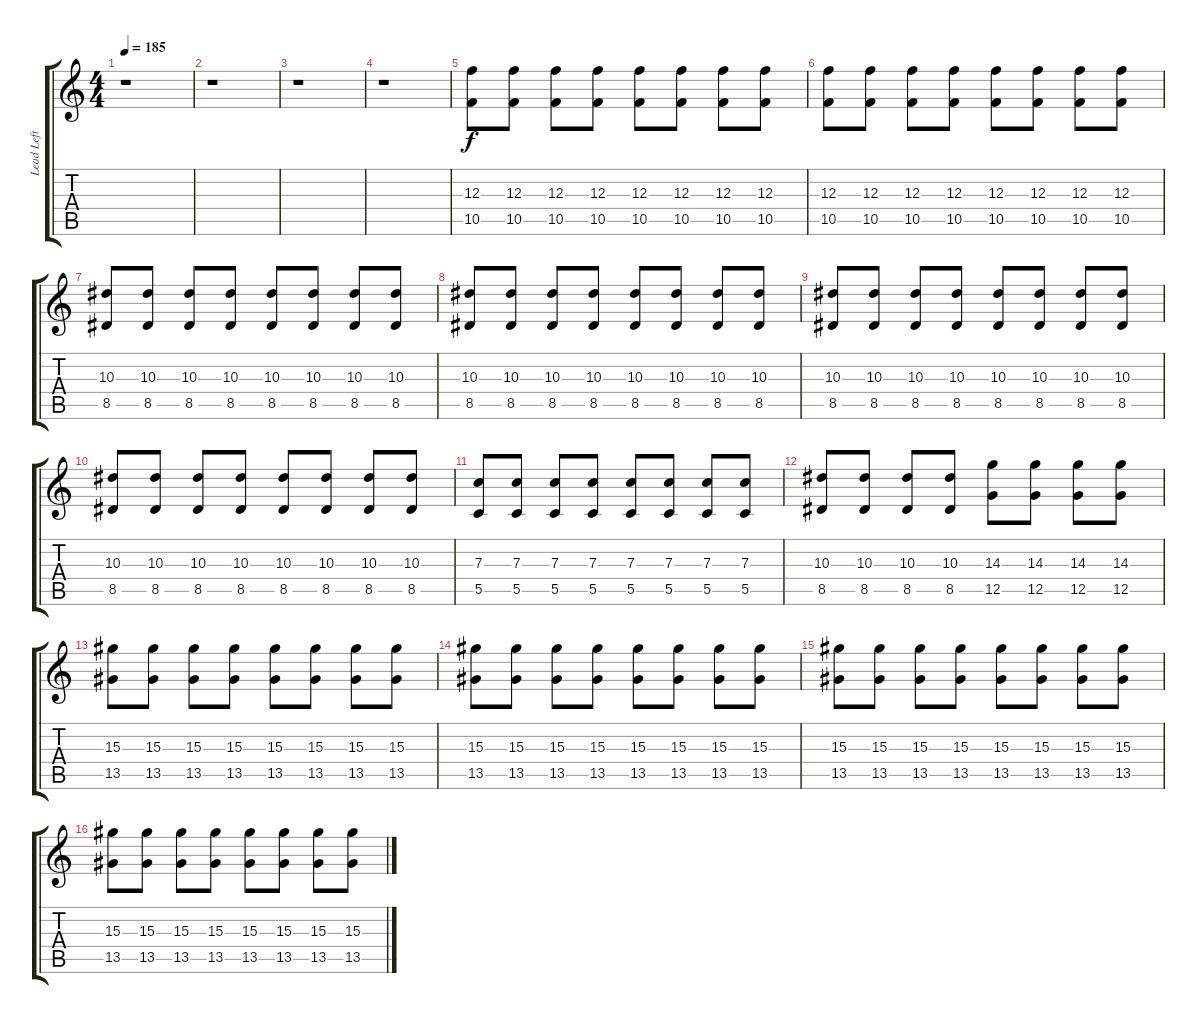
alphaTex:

\track ("Lead Left" "Lead Left") {instrument distortionguitar}
\staff {score tabs}
\tuning (D4 A3 F3 C3 G2 C2) {hide}
\ts (4 4)
\tempo 185
\clef g2
\ks c
r.1{dy f} |
r.1 |
r.1 |
r.1 |
(12.3 10.5).8 (12.3 10.5).8 (12.3 10.5).8 (12.3 10.5).8 (12.3 10.5).8 (12.3 10.5).8 (12.3 10.5).8 (12.3 10.5).8 |
(12.3 10.5).8 (12.3 10.5).8 (12.3 10.5).8 (12.3 10.5).8 (12.3 10.5).8 (12.3 10.5).8 (12.3 10.5).8 (12.3 10.5).8 |
(10.3 8.5).8 (10.3 8.5).8 (10.3 8.5).8 (10.3 8.5).8 (10.3 8.5).8 (10.3 8.5).8 (10.3 8.5).8 (10.3 8.5).8 |
(10.3 8.5).8 (10.3 8.5).8 (10.3 8.5).8 (10.3 8.5).8 (10.3 8.5).8 (10.3 8.5).8 (10.3 8.5).8 (10.3 8.5).8 |
(10.3 8.5).8 (10.3 8.5).8 (10.3 8.5).8 (10.3 8.5).8 (10.3 8.5).8 (10.3 8.5).8 (10.3 8.5).8 (10.3 8.5).8 |
(10.3 8.5).8 (10.3 8.5).8 (10.3 8.5).8 (10.3 8.5).8 (10.3 8.5).8 (10.3 8.5).8 (10.3 8.5).8 (10.3 8.5).8 |
(7.3 5.5).8 (7.3 5.5).8 (7.3 5.5).8 (7.3 5.5).8 (7.3 5.5).8 (7.3 5.5).8 (7.3 5.5).8 (7.3 5.5).8 |
(10.3 8.5).8 (10.3 8.5).8 (10.3 8.5).8 (10.3 8.5).8 (14.3 12.5).8 (14.3 12.5).8 (14.3 12.5).8 (14.3 12.5).8 |
(15.3 13.5).8 (15.3 13.5).8 (15.3 13.5).8 (15.3 13.5).8 (15.3 13.5).8 (15.3 13.5).8 (15.3 13.5).8 (15.3 13.5).8 |
(15.3 13.5).8 (15.3 13.5).8 (15.3 13.5).8 (15.3 13.5).8 (15.3 13.5).8 (15.3 13.5).8 (15.3 13.5).8 (15.3 13.5).8 |
(15.3 13.5).8 (15.3 13.5).8 (15.3 13.5).8 (15.3 13.5).8 (15.3 13.5).8 (15.3 13.5).8 (15.3 13.5).8 (15.3 13.5).8 |
(15.3 13.5).8 (15.3 13.5).8 (15.3 13.5).8 (15.3 13.5).8 (15.3 13.5).8 (15.3 13.5).8 (15.3 13.5).8 (15.3 13.5).8
